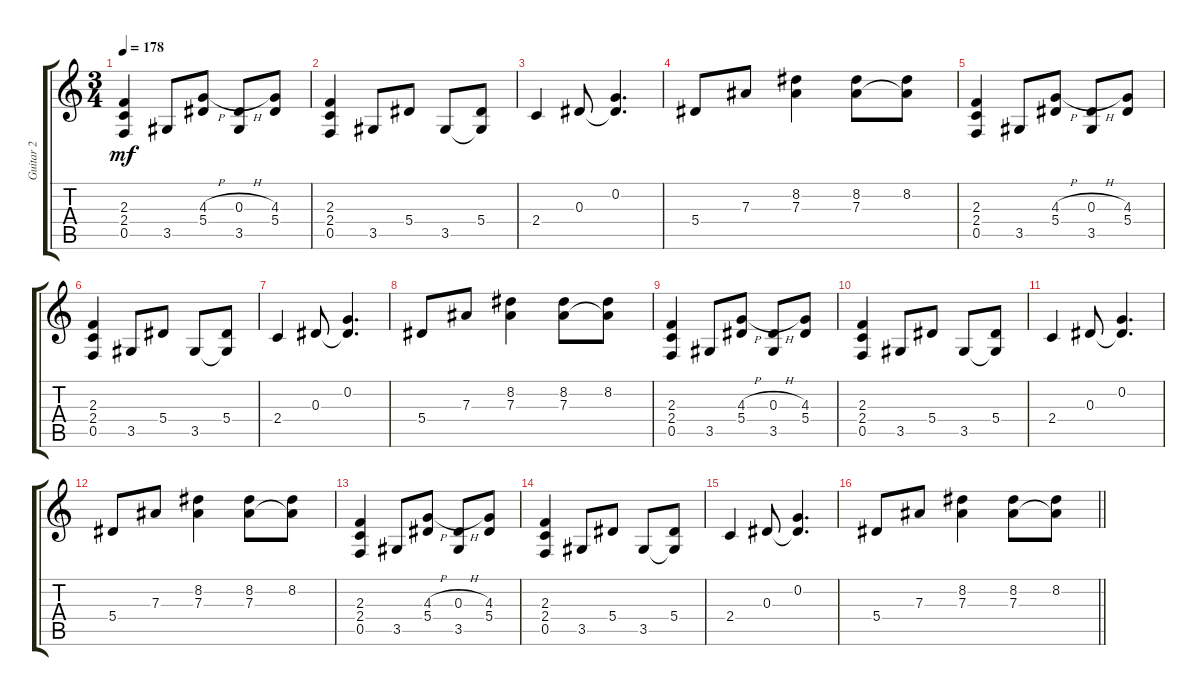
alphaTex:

\track ("Guitar 2" "Guitar 2") {instrument distortionguitar}
\staff {score tabs}
\tuning (C4 G3 Eb3 Bb2 F2 C2) {hide}
\ts (3 4)
\tempo 178
\clef g2
\ks c
(2.3 2.4 0.5).4{dy mf} 3.5.8 (4.3{h} 5.4).8 (0.3{h} 3.5).8 (4.3 5.4).8 |
(2.3 2.4 0.5).4 3.5.8 5.4.8 3.5.8 (5.4 3.5{t}).8 |
2.4.4 0.3.8 (0.2 0.3{t}).4{d} |
5.4.8 7.3.8 (8.2 7.3).4 (8.2 7.3).8 (8.2 7.3{t}).8 |
(2.3 2.4 0.5).4 3.5.8 (4.3{h} 5.4).8 (0.3{h} 3.5).8 (4.3 5.4).8 |
(2.3 2.4 0.5).4 3.5.8 5.4.8 3.5.8 (5.4 3.5{t}).8 |
2.4.4 0.3.8 (0.2 0.3{t}).4{d} |
5.4.8 7.3.8 (8.2 7.3).4 (8.2 7.3).8 (8.2 7.3{t}).8 |
(2.3 2.4 0.5).4 3.5.8 (4.3{h} 5.4).8 (0.3{h} 3.5).8 (4.3 5.4).8 |
(2.3 2.4 0.5).4 3.5.8 5.4.8 3.5.8 (5.4 3.5{t}).8 |
2.4.4 0.3.8 (0.2 0.3{t}).4{d} |
5.4.8 7.3.8 (8.2 7.3).4 (8.2 7.3).8 (8.2 7.3{t}).8 |
(2.3 2.4 0.5).4 3.5.8 (4.3{h} 5.4).8 (0.3{h} 3.5).8 (4.3 5.4).8 |
(2.3 2.4 0.5).4 3.5.8 5.4.8 3.5.8 (5.4 3.5{t}).8 |
2.4.4 0.3.8 (0.2 0.3{t}).4{d} |
\barLineRight lightlight
5.4.8 7.3.8 (8.2 7.3).4 (8.2 7.3).8 (8.2 7.3{t}).8
